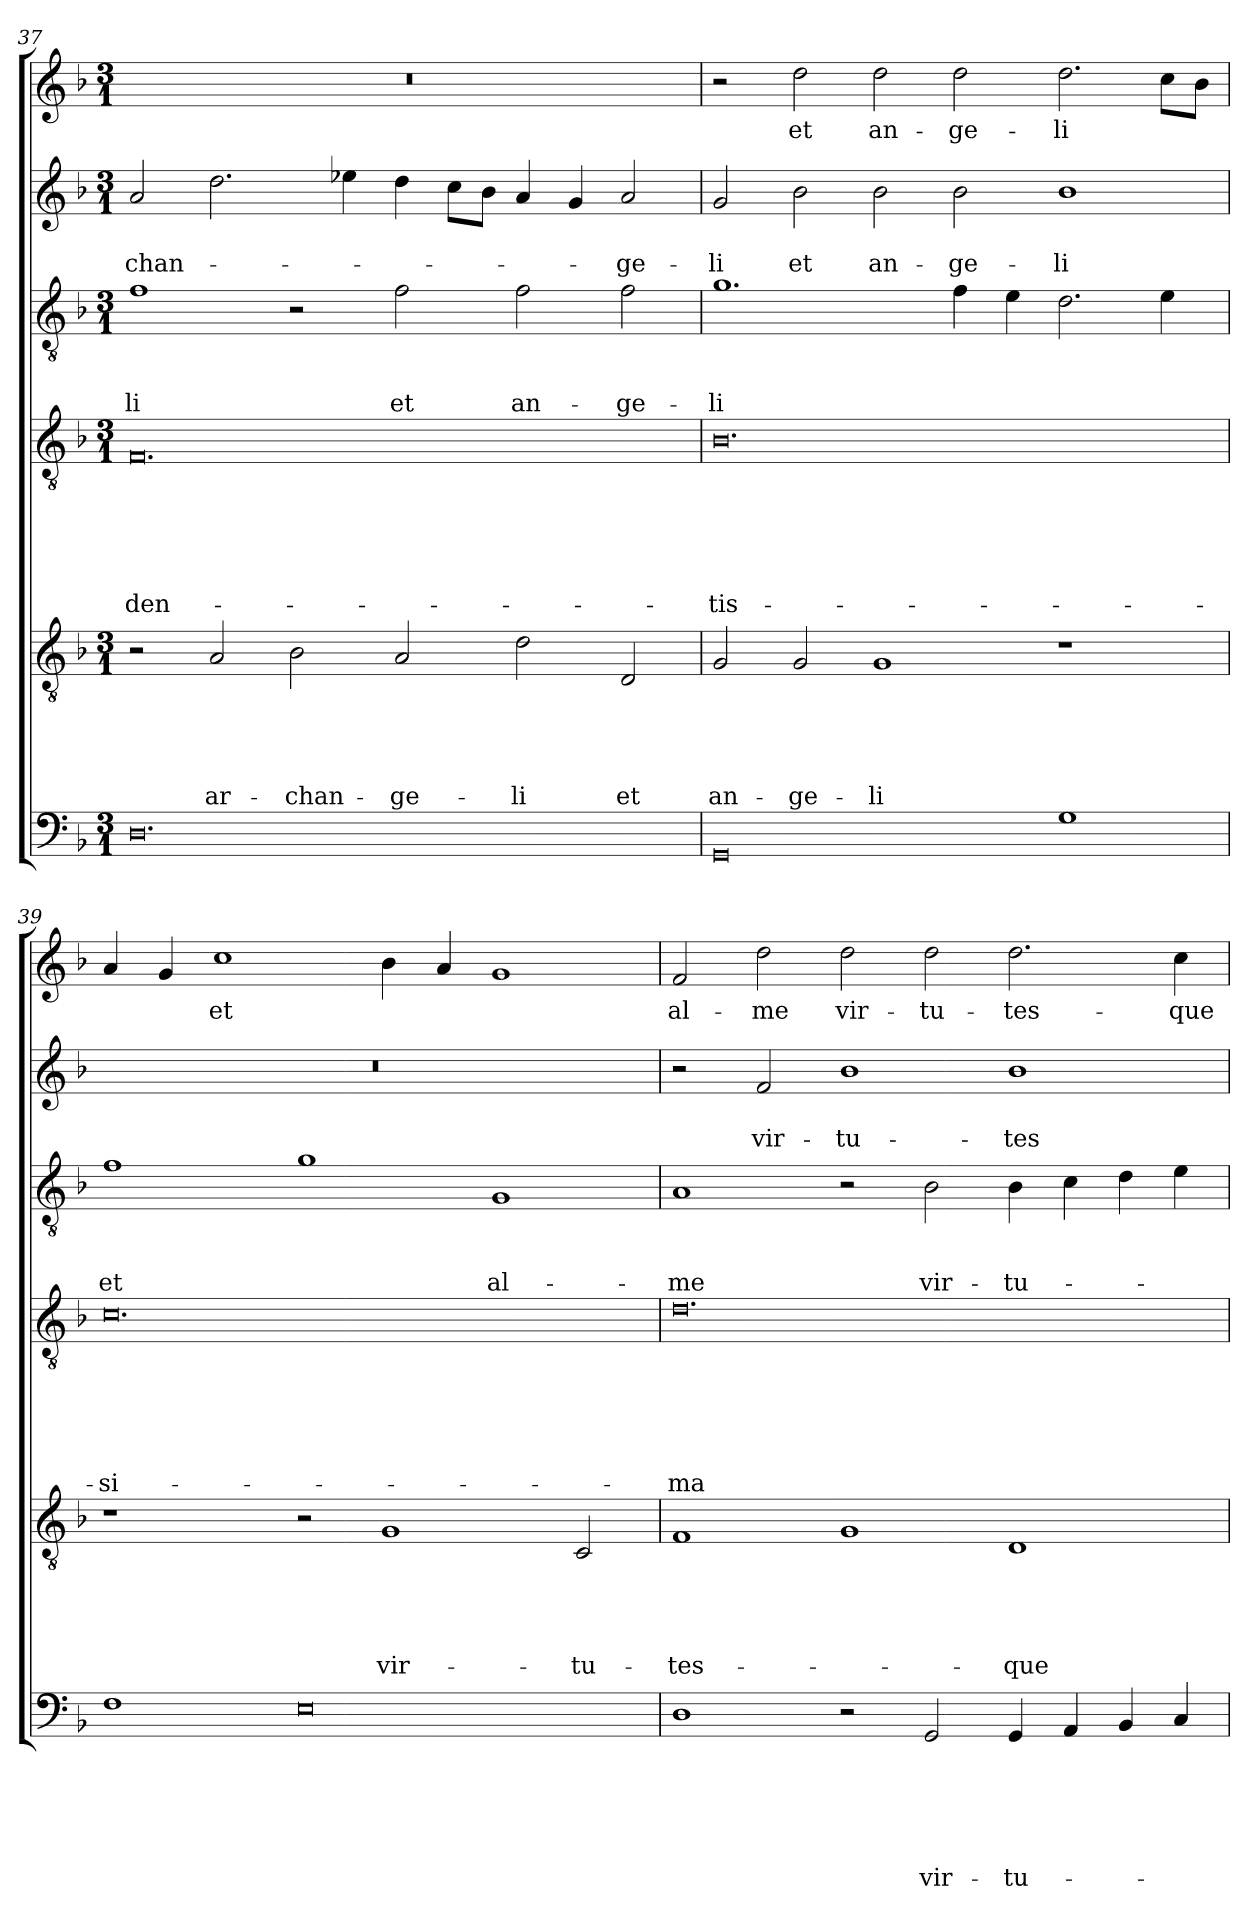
**kern	**text	**text	**text	**text	**text	**text	**kern	**text	**text	**text	**text	**text	**kern	**text	**text	**text	**text	**text	**text	**kern	**text	**text	**text	**kern	**text	**text	**kern	**text
*part6	*part6	*part6	*part6	*part6	*part6	*part6	*part5	*part5	*part5	*part5	*part5	*part5	*part4	*part4	*part4	*part4	*part4	*part4	*part4	*part3	*part3	*part3	*part3	*part2	*part2	*part2	*part1	*part1
*staff6	*staff6	*staff6	*staff6	*staff6	*staff6	*staff6	*staff5	*staff5	*staff5	*staff5	*staff5	*staff5	*staff4	*staff4	*staff4	*staff4	*staff4	*staff4	*staff4	*staff3	*staff3	*staff3	*staff3	*staff2	*staff2	*staff2	*staff1	*staff1
*clefF4	*	*	*	*	*	*	*clefGv2	*	*	*	*	*	*clefGv2	*	*	*	*	*	*	*clefGv2	*	*	*	*clefG2	*	*	*clefG2	*
*k[b-]	*	*	*	*	*	*	*k[b-]	*	*	*	*	*	*k[b-]	*	*	*	*	*	*	*k[b-]	*	*	*	*k[b-]	*	*	*k[b-]	*
*F:	*	*	*	*	*	*	*F:	*	*	*	*	*	*F:	*	*	*	*	*	*	*F:	*	*	*	*F:	*	*	*F:	*
*M3/1	*	*	*	*	*	*	*M3/1	*	*	*	*	*	*M3/1	*	*	*	*	*	*	*M3/1	*	*	*	*M3/1	*	*	*M3/1	*
=37	=37	=37	=37	=37	=37	=37	=37	=37	=37	=37	=37	=37	=37	=37	=37	=37	=37	=37	=37	=37	=37	=37	=37	=37	=37	=37	=37	=37
!	!	!	!	!	!	!	!	!	!	!	!	!	!	!	!	!	!	!	!LO:LY:b	!	!	!	!LO:LY:b	!	!	!LO:LY:b	!	!
0.D	.	.	.	.	.	.	2r	.	.	.	.	.	0.F	.	.	.	.	.	-den-	1f	.	.	-li	2a/	.	-chan-	0.r	.
!	!	!	!	!	!	!	!	!	!	!	!	!LO:LY:b	!	!	!	!	!	!	!	!	!	!	!	!	!	!	!	!
.	.	.	.	.	.	.	2A/	.	.	.	.	ar-	.	.	.	.	.	.	.	.	.	.	.	2.dd\	.	.	.	.
!	!	!	!	!	!	!	!	!	!	!	!	!LO:LY:b	!	!	!	!	!	!	!	!	!	!	!	!	!	!	!	!
.	.	.	.	.	.	.	2B-\	.	.	.	.	-chan-	.	.	.	.	.	.	.	2r	.	.	.	.	.	.	.	.
.	.	.	.	.	.	.	.	.	.	.	.	.	.	.	.	.	.	.	.	.	.	.	.	4ee-\	.	.	.	.
!	!	!	!	!	!	!	!	!	!	!	!	!LO:LY:b	!	!	!	!	!	!	!	!	!	!	!LO:LY:b	!	!	!	!	!
.	.	.	.	.	.	.	2A/	.	.	.	.	-ge-	.	.	.	.	.	.	.	2f\	.	.	et	4dd\	.	.	.	.
.	.	.	.	.	.	.	.	.	.	.	.	.	.	.	.	.	.	.	.	.	.	.	.	8cc\L	.	.	.	.
.	.	.	.	.	.	.	.	.	.	.	.	.	.	.	.	.	.	.	.	.	.	.	.	8b-\J	.	.	.	.
!	!	!	!	!	!	!	!	!	!	!	!	!LO:LY:b	!	!	!	!	!	!	!	!	!	!	!LO:LY:b	!	!	!	!	!
.	.	.	.	.	.	.	2d\	.	.	.	.	-li	.	.	.	.	.	.	.	2f\	.	.	an-	4a/	.	.	.	.
.	.	.	.	.	.	.	.	.	.	.	.	.	.	.	.	.	.	.	.	.	.	.	.	4g/	.	.	.	.
!	!	!	!	!	!	!	!	!	!	!	!	!LO:LY:b	!	!	!	!	!	!	!	!	!	!	!LO:LY:b	!	!	!LO:LY:b	!	!
.	.	.	.	.	.	.	2D/	.	.	.	.	et	.	.	.	.	.	.	.	2f\	.	.	-ge-	2a/	.	-ge-	.	.
=38	=38	=38	=38	=38	=38	=38	=38	=38	=38	=38	=38	=38	=38	=38	=38	=38	=38	=38	=38	=38	=38	=38	=38	=38	=38	=38	=38	=38
!	!	!	!	!	!	!	!	!	!	!	!	!LO:LY:b	!	!	!	!	!	!	!LO:LY:b	!	!	!	!LO:LY:b	!	!	!LO:LY:b	!	!
0GG	.	.	.	.	.	.	2G/	.	.	.	.	an-	0.B-	.	.	.	.	.	-tis-	1.g	.	.	-li	2g/	.	-li	2r	.
!	!	!	!	!	!	!	!	!	!	!	!	!LO:LY:b	!	!	!	!	!	!	!	!	!	!	!	!	!	!LO:LY:b	!	!LO:LY:b
.	.	.	.	.	.	.	2G/	.	.	.	.	-ge-	.	.	.	.	.	.	.	.	.	.	.	2b-\	.	et	2dd\	et
!	!	!	!	!	!	!	!	!	!	!	!	!LO:LY:b	!	!	!	!	!	!	!	!	!	!	!	!	!	!LO:LY:b	!	!LO:LY:b
.	.	.	.	.	.	.	1G	.	.	.	.	-li	.	.	.	.	.	.	.	.	.	.	.	2b-\	.	an-	2dd\	an-
!	!	!	!	!	!	!	!	!	!	!	!	!	!	!	!	!	!	!	!	!	!	!	!	!	!	!LO:LY:b	!	!LO:LY:b
.	.	.	.	.	.	.	.	.	.	.	.	.	.	.	.	.	.	.	.	4f\	.	.	.	2b-\	.	-ge-	2dd\	-ge-
.	.	.	.	.	.	.	.	.	.	.	.	.	.	.	.	.	.	.	.	4e\	.	.	.	.	.	.	.	.
!	!	!	!	!	!	!	!	!	!	!	!	!	!	!	!	!	!	!	!	!	!	!	!	!	!	!LO:LY:b	!	!LO:LY:b
1G	.	.	.	.	.	.	1r	.	.	.	.	.	.	.	.	.	.	.	.	2.d\	.	.	.	1b-	.	-li	2.dd\	-li
.	.	.	.	.	.	.	.	.	.	.	.	.	.	.	.	.	.	.	.	4e\	.	.	.	.	.	.	8cc\L	.
.	.	.	.	.	.	.	.	.	.	.	.	.	.	.	.	.	.	.	.	.	.	.	.	.	.	.	8b-\J	.
=39	=39	=39	=39	=39	=39	=39	=39	=39	=39	=39	=39	=39	=39	=39	=39	=39	=39	=39	=39	=39	=39	=39	=39	=39	=39	=39	=39	=39
!	!	!	!	!	!	!	!	!	!	!	!	!	!	!	!	!	!	!	!LO:LY:b	!	!	!	!LO:LY:b	!	!	!	!	!
1F	.	.	.	.	.	.	1r	.	.	.	.	.	0.c	.	.	.	.	.	-si-	1f	.	.	et	0.r	.	.	4a/	.
.	.	.	.	.	.	.	.	.	.	.	.	.	.	.	.	.	.	.	.	.	.	.	.	.	.	.	4g/	.
!	!	!	!	!	!	!	!	!	!	!	!	!	!	!	!	!	!	!	!	!	!	!	!	!	!	!	!	!LO:LY:b
.	.	.	.	.	.	.	.	.	.	.	.	.	.	.	.	.	.	.	.	.	.	.	.	.	.	.	1cc	et
0E	.	.	.	.	.	.	2r	.	.	.	.	.	.	.	.	.	.	.	.	1g	.	.	.	.	.	.	.	.
!	!	!	!	!	!	!	!	!	!	!	!	!LO:LY:b	!	!	!	!	!	!	!	!	!	!	!	!	!	!	!	!
.	.	.	.	.	.	.	1G	.	.	.	.	vir-	.	.	.	.	.	.	.	.	.	.	.	.	.	.	4b-\	.
.	.	.	.	.	.	.	.	.	.	.	.	.	.	.	.	.	.	.	.	.	.	.	.	.	.	.	4a/	.
!	!	!	!	!	!	!	!	!	!	!	!	!	!	!	!	!	!	!	!	!	!	!	!LO:LY:b	!	!	!	!	!
.	.	.	.	.	.	.	.	.	.	.	.	.	.	.	.	.	.	.	.	1G	.	.	al-	.	.	.	1g	.
!	!	!	!	!	!	!	!	!	!	!	!	!LO:LY:b	!	!	!	!	!	!	!	!	!	!	!	!	!	!	!	!
.	.	.	.	.	.	.	2C/	.	.	.	.	-tu-	.	.	.	.	.	.	.	.	.	.	.	.	.	.	.	.
!!LO:PB:g=z
=40	=40	=40	=40	=40	=40	=40	=40	=40	=40	=40	=40	=40	=40	=40	=40	=40	=40	=40	=40	=40	=40	=40	=40	=40	=40	=40	=40	=40
!	!	!	!	!	!	!	!	!	!	!	!	!LO:LY:b	!	!	!	!	!	!	!LO:LY:b	!	!	!	!LO:LY:b	!	!	!	!	!LO:LY:b
1D	.	.	.	.	.	.	1F	.	.	.	.	-tes-	0.d	.	.	.	.	.	-ma	1A	.	.	-me	2r	.	.	2f/	al-
!	!	!	!	!	!	!	!	!	!	!	!	!	!	!	!	!	!	!	!	!	!	!	!	!	!	!LO:LY:b	!	!LO:LY:b
.	.	.	.	.	.	.	.	.	.	.	.	.	.	.	.	.	.	.	.	.	.	.	.	2f/	.	vir-	2dd\	-me
!	!	!	!	!	!	!	!	!	!	!	!	!	!	!	!	!	!	!	!	!	!	!	!	!	!	!LO:LY:b	!	!LO:LY:b
2r	.	.	.	.	.	.	1G	.	.	.	.	.	.	.	.	.	.	.	.	2r	.	.	.	1b-	.	-tu-	2dd\	vir-
!	!	!	!	!	!	!LO:LY:b	!	!	!	!	!	!	!	!	!	!	!	!	!	!	!	!	!LO:LY:b	!	!	!	!	!LO:LY:b
2GG/	.	.	.	.	.	vir-	.	.	.	.	.	.	.	.	.	.	.	.	.	2B-\	.	.	vir-	.	.	.	2dd\	-tu-
!	!	!	!	!	!	!LO:LY:b	!	!	!	!	!	!LO:LY:b	!	!	!	!	!	!	!	!	!	!	!LO:LY:b	!	!	!LO:LY:b	!	!LO:LY:b
4GG/	.	.	.	.	.	-tu-	1D	.	.	.	.	-que	.	.	.	.	.	.	.	4B-\	.	.	-tu-	1b-	.	-tes-	2.dd\	-tes-
4AA/	.	.	.	.	.	.	.	.	.	.	.	.	.	.	.	.	.	.	.	4c\	.	.	.	.	.	.	.	.
4BB-/	.	.	.	.	.	.	.	.	.	.	.	.	.	.	.	.	.	.	.	4d\	.	.	.	.	.	.	.	.
!	!	!	!	!	!	!	!	!	!	!	!	!	!	!	!	!	!	!	!	!	!	!	!	!	!	!	!	!LO:LY:b
4C/	.	.	.	.	.	.	.	.	.	.	.	.	.	.	.	.	.	.	.	4e\	.	.	.	.	.	.	4cc\	-que
=	=	=	=	=	=	=	=	=	=	=	=	=	=	=	=	=	=	=	=	=	=	=	=	=	=	=	=	=
*-	*-	*-	*-	*-	*-	*-	*-	*-	*-	*-	*-	*-	*-	*-	*-	*-	*-	*-	*-	*-	*-	*-	*-	*-	*-	*-	*-	*-
